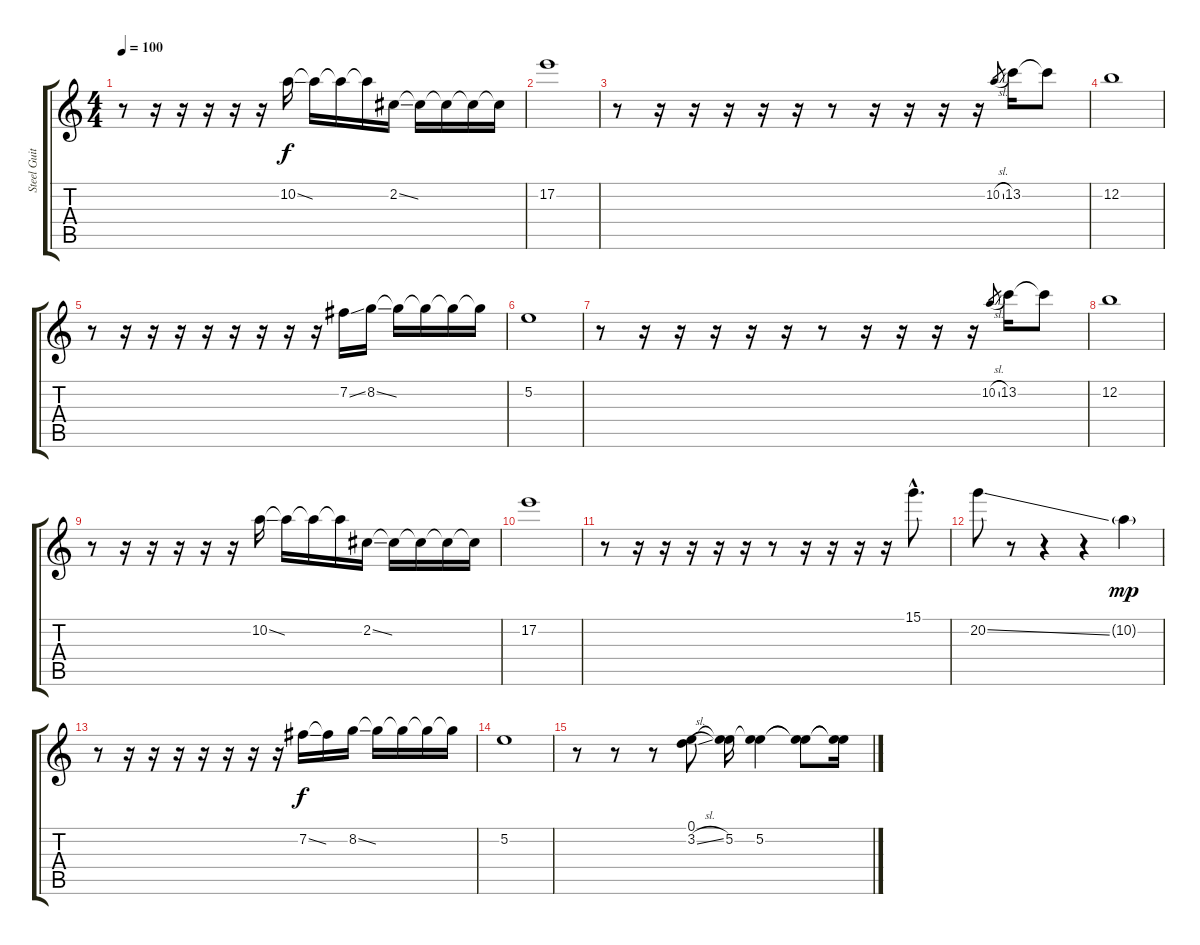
\track ("Steel Guitar" "Steel Guit") {instrument contrabass}
\staff {score tabs}
\tuning (E4 B3 G3 D3 A2 E2) {hide}
\ts (4 4)
\tempo 100
\clef g2
\ks c
r.8{dy f volume 8} r.16 r.16 r.16 r.16 r.16 10.2{ss}.16 10.2{t}.16 10.2{t}.16 10.2{t}.16 2.2{ss}.16 2.2{t}.16 2.2{t}.16 2.2{t}.16 2.2{t}.16 |
17.2.1 |
r.8 r.16 r.16 r.16 r.16 r.16 r.8 r.16 r.16 r.16 r.16 10.2{sl}.8{gr} 13.2.16 13.2{t}.8 |
12.2.1 |
r.8 r.16 r.16 r.16 r.16 r.16 r.16 r.16 r.16 7.2{ss}.16 8.2{ss}.16 8.2{t}.16 8.2{t}.16 8.2{t}.16 8.2{t}.16 |
5.2.1 |
r.8 r.16 r.16 r.16 r.16 r.16 r.8 r.16 r.16 r.16 r.16 10.2{sl}.8{gr} 13.2.16 13.2{t}.8 |
12.2.1 |
r.8 r.16 r.16 r.16 r.16 r.16 10.2{ss}.16 10.2{t}.16 10.2{t}.16 10.2{t}.16 2.2{ss}.16 2.2{t}.16 2.2{t}.16 2.2{t}.16 2.2{t}.16 |
17.2.1 |
r.8 r.16 r.16 r.16 r.16 r.16 r.8 r.16 r.16 r.16 r.16 15.1{hac}.8{d} |
20.2{ss}.8 r.8 r.4 r.4 10.2{g}.4{dy mp} |
r.8 r.16 r.16 r.16 r.16 r.16 r.16 r.16 7.2{ss}.16{dy f} 7.2{t}.16 8.2{ss}.16 8.2{t}.16 8.2{t}.16 8.2{t}.16 8.2{t}.16 |
5.2.1 |
r.8 r.8 r.8 (0.1 3.2{sl}).8 (0.1{t} 5.2).16 (0.1{t} 5.2).4 (0.1{t} 5.2{t}).8 (0.1{t} 5.2{t}).16
